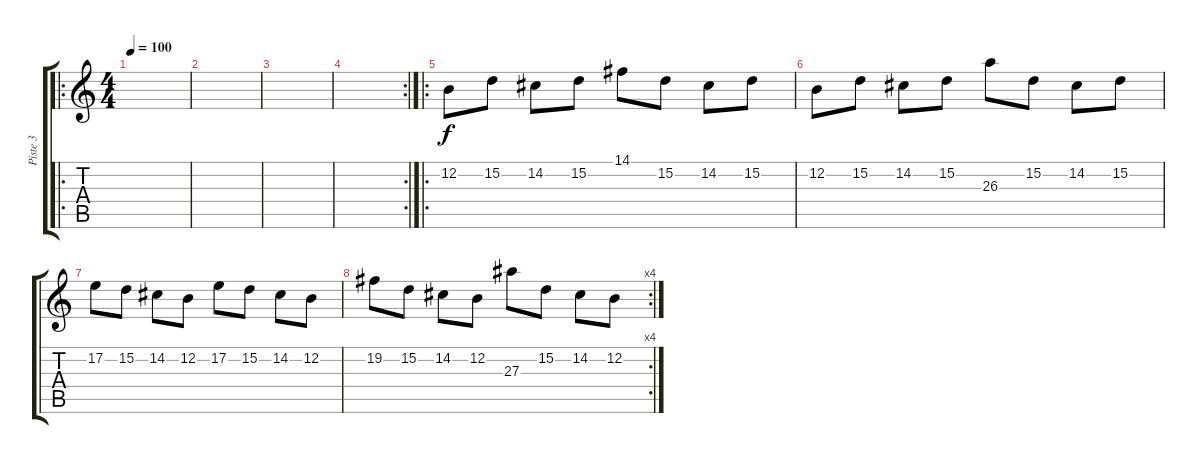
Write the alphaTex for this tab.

\track ("Piste 3" "Piste 3") {instrument musicbox}
\staff {score tabs}
\tuning (E4 B3 G3 D3 A2 E2) {hide}
\ro
\ts (4 4)
\tempo 100
\clef g2
\ks c
|
|
|
\rc 2
|
\ro
12.2.8 15.2.8 14.2.8 15.2.8 14.1.8 15.2.8 14.2.8 15.2.8 |
12.2.8 15.2.8 14.2.8 15.2.8 26.3.8 15.2.8 14.2.8 15.2.8 |
17.2.8 15.2.8 14.2.8 12.2.8 17.2.8 15.2.8 14.2.8 12.2.8 |
\rc 4
19.2.8 15.2.8 14.2.8 12.2.8 27.3.8 15.2.8 14.2.8 12.2.8
